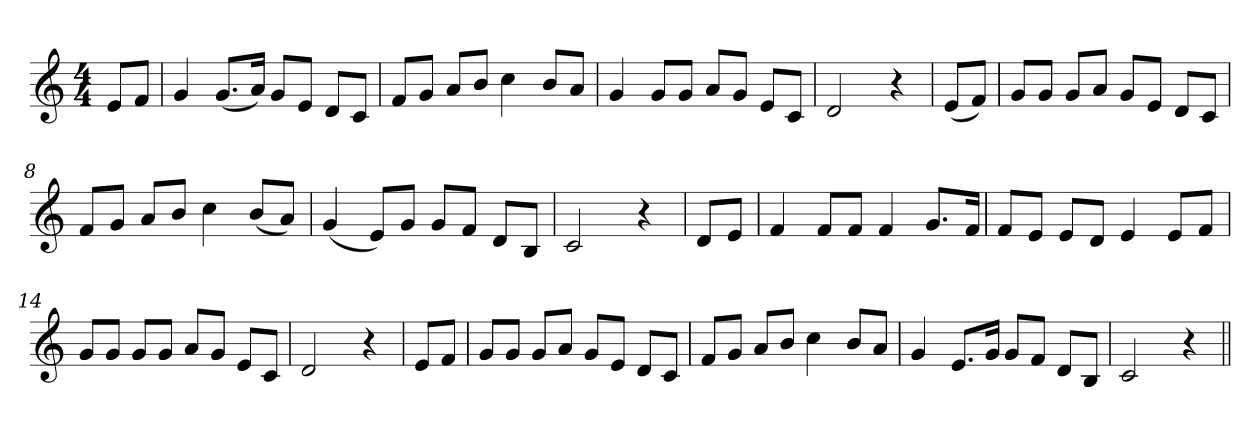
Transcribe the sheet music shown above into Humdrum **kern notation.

**kern
*part1
*staff1
*clefG2
*k[]
*M4/4
=1
8e/L
8f/J
=2
4g/
(<8.g/L
16a/Jk)
8g/L
8e/J
8d/L
8c/J
=3
8f/L
8g/J
8a/L
8b/J
4cc\
8b/L
8a/J
=4
4g/
8g/L
8g/J
8a/L
8g/J
8e/L
8c/J
=5
2d/
4r
=6
(<8e/L
8f/J)
=7
8g/L
8g/J
8g/L
8a/J
8g/L
8e/J
8d/L
8c/J
=8
8f/L
8g/J
8a/L
8b/J
4cc\
(<8b/L
8a/J)
!!LO:LB:g=z
=9
(<4g/
8e/L)
8g/J
8g/L
8f/J
8d/L
8B/J
=10
2c/
4r
=11
8d/L
8e/J
=12
4f/
8f/L
8f/J
4f/
8.g/L
16f/Jk
=13
8f/L
8e/J
8e/L
8d/J
4e/
8e/L
8f/J
=14
8g/L
8g/J
8g/L
8g/J
8a/L
8g/J
8e/L
8c/J
=15
2d/
4r
=16
8e/L
8f/J
=17
8g/L
8g/J
8g/L
8a/J
8g/L
8e/J
8d/L
8c/J
!!LO:LB:g=z
=18
8f/L
8g/J
8a/L
8b/J
4cc\
8b/L
8a/J
=19
4g/
8.e/L
16g/Jk
8g/L
8f/J
8d/L
8B/J
=20
2c/
4r
=||
*-
